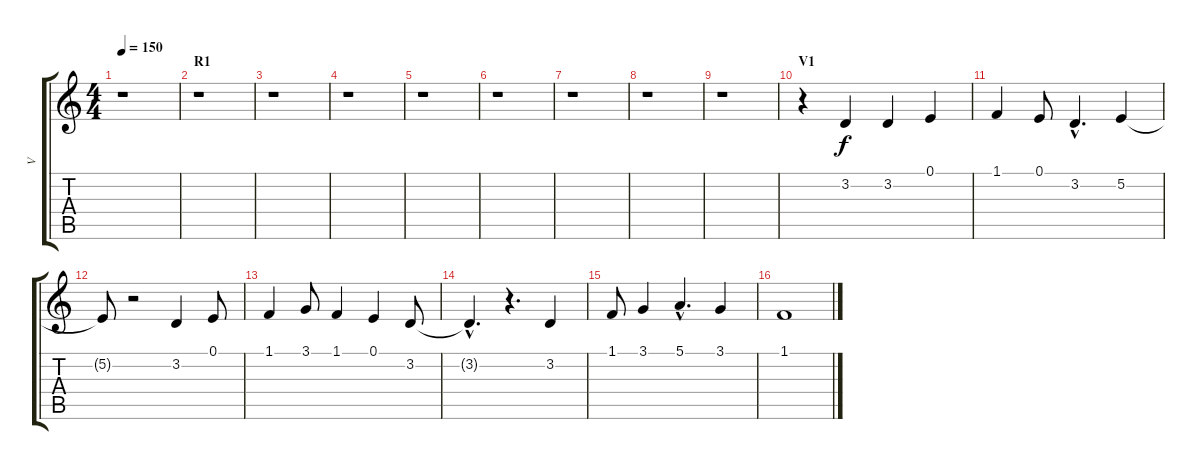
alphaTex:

\track ("V" "V") {instrument frenchhorn}
\staff {score tabs}
\tuning (E4 B3 G3 D3 A2 E2) {hide}
\ts (4 4)
\tempo 150
\clef g2
\ks c
r.1{dy f instrument frenchhorn} |
\section ("" "R1")
r.1 |
r.1 |
r.1 |
r.1 |
r.1 |
r.1 |
r.1 |
r.1 |
\section ("" "V1")
r.4{volume 12} 3.2.4 3.2.4 0.1.4 |
1.1.4 0.1.8 3.2{hac}.4{d} 5.2.4 |
5.2{t}.8 r.2 3.2.4 0.1.8 |
1.1.4 3.1.8 1.1.4 0.1.4 3.2.8 |
3.2{hac t}.4{d} r.4{d} 3.2.4 |
1.1.8 3.1.4 5.1{hac}.4{d} 3.1.4 |
1.1.1
